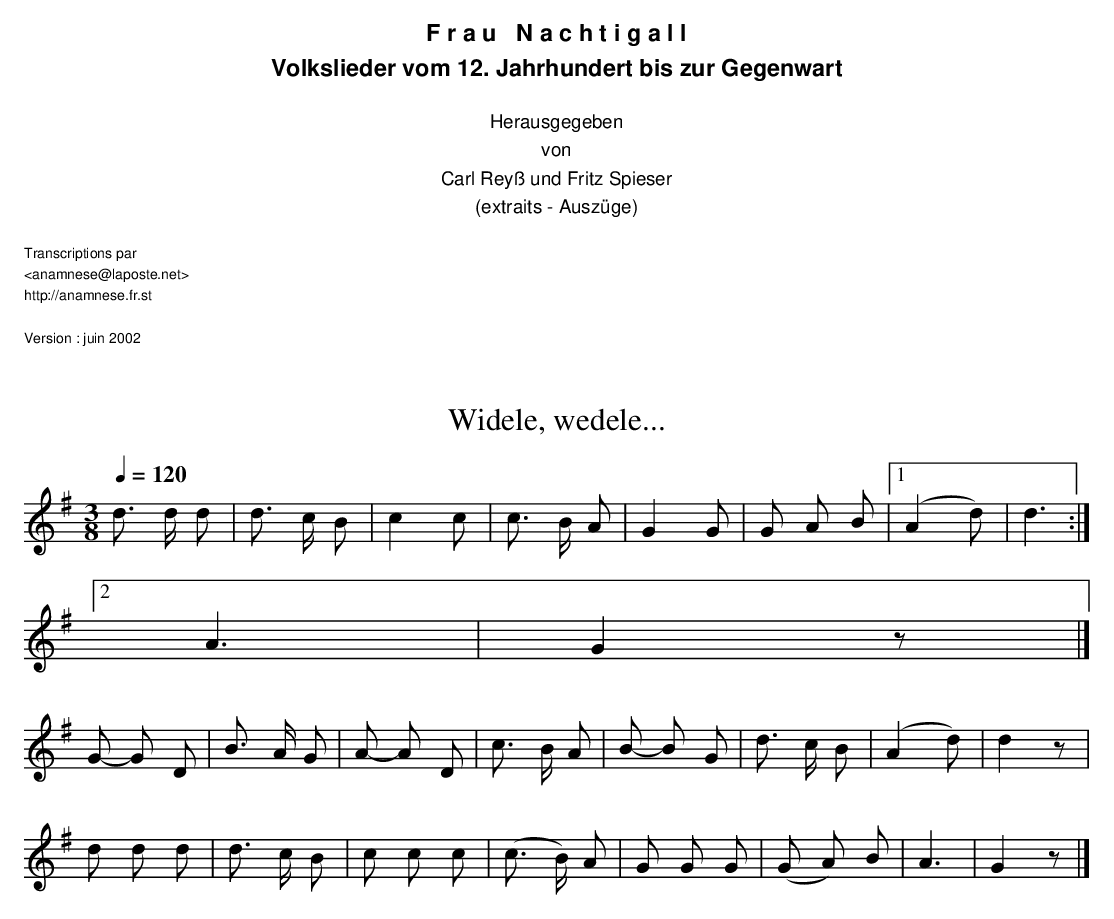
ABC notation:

X:1
T:Widele, wedele...
M:3/8
L:1/8
Q:1/4=120
K:G
d > d d | d > c B | c2 c | c > B A | G2 G | G A B |1 (A2d) | d3 :|2
						   A3 | G2 z |]
G- G D | B > A G | A- A D | c > B A | B- B G | d > c B | (A2d) | d2 z |
d d d | d > c B | c c c | (c > B) A | G G G | (G A) B | A3 | G2 z |]
